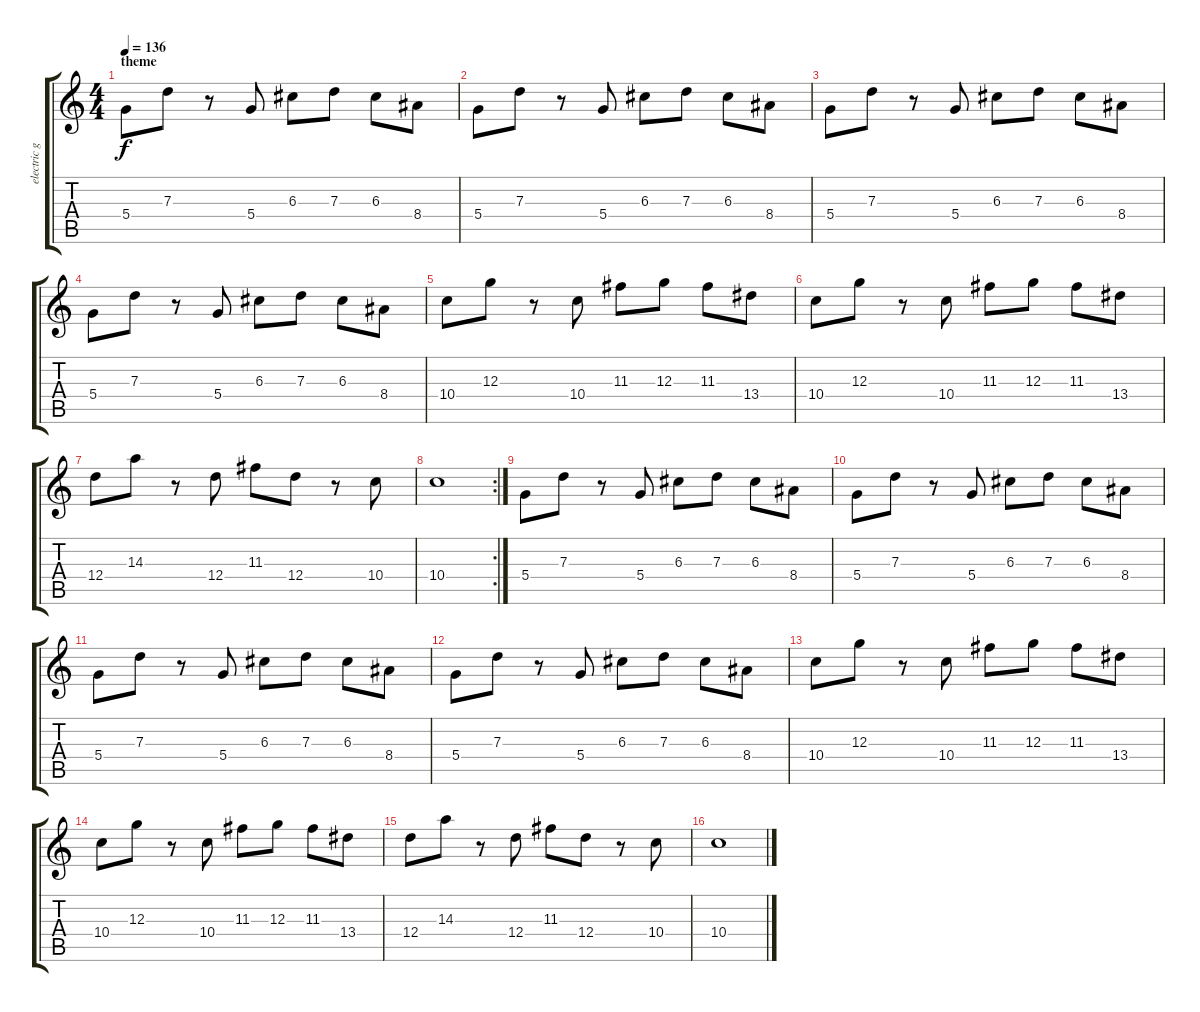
\track ("electric guitar" "electric g") {instrument overdrivenguitar}
\staff {score tabs}
\tuning (E4 B3 G3 D3 A2 E2) {hide}
\ts (4 4)
\section ("" "theme")
\tempo 136
\clef g2
\ks c
5.4.8{dy f} 7.3.8 r.8 5.4.8 6.3.8 7.3.8 6.3.8 8.4.8 |
5.4.8 7.3.8 r.8 5.4.8 6.3.8 7.3.8 6.3.8 8.4.8 |
5.4.8 7.3.8 r.8 5.4.8 6.3.8 7.3.8 6.3.8 8.4.8 |
5.4.8 7.3.8 r.8 5.4.8 6.3.8 7.3.8 6.3.8 8.4.8 |
10.4.8 12.3.8 r.8 10.4.8 11.3.8 12.3.8 11.3.8 13.4.8 |
10.4.8 12.3.8 r.8 10.4.8 11.3.8 12.3.8 11.3.8 13.4.8 |
12.4.8 14.3.8 r.8 12.4.8 11.3.8 12.4.8 r.8 10.4.8 |
\rc 2
10.4.1 |
5.4.8 7.3.8 r.8 5.4.8 6.3.8 7.3.8 6.3.8 8.4.8 |
5.4.8 7.3.8 r.8 5.4.8 6.3.8 7.3.8 6.3.8 8.4.8 |
5.4.8 7.3.8 r.8 5.4.8 6.3.8 7.3.8 6.3.8 8.4.8 |
5.4.8 7.3.8 r.8 5.4.8 6.3.8 7.3.8 6.3.8 8.4.8 |
10.4.8 12.3.8 r.8 10.4.8 11.3.8 12.3.8 11.3.8 13.4.8 |
10.4.8 12.3.8 r.8 10.4.8 11.3.8 12.3.8 11.3.8 13.4.8 |
12.4.8 14.3.8 r.8 12.4.8 11.3.8 12.4.8 r.8 10.4.8 |
10.4.1
